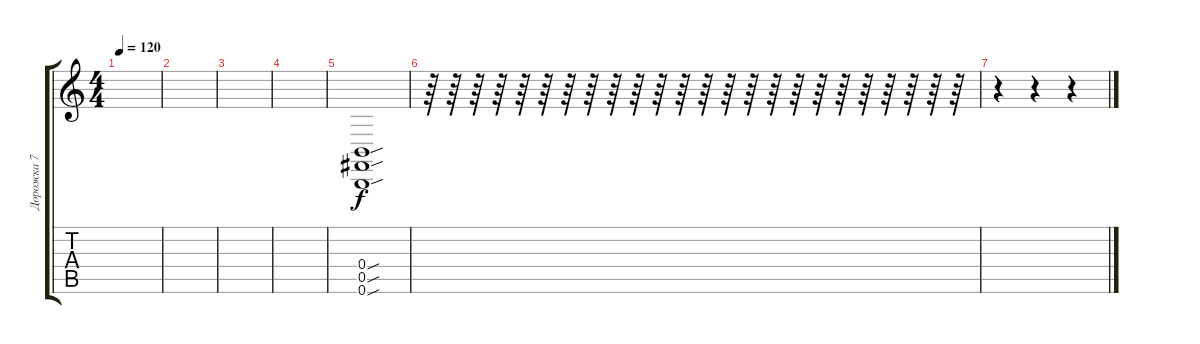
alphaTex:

\track ("Дорожка 7" "Дорожка 7") {instrument lead6voice}
\staff {score tabs}
\tuning (Db4 Ab3 E3 B2 Gb2 B1) {hide}
\ts (4 4)
\tempo 120
\clef g2
\ks c
|
|
|
|
(0.4{sou} 0.5{sou} 0.6{sou}).1 |
r.64 r.64 r.64 r.64 r.64 r.64 r.64 r.64 r.64 r.64 r.64 r.64 r.64 r.64 r.64 r.64 r.64 r.64 r.64 r.64 r.64 r.64 r.64 r.64 |
r.4 r.4 r.4
